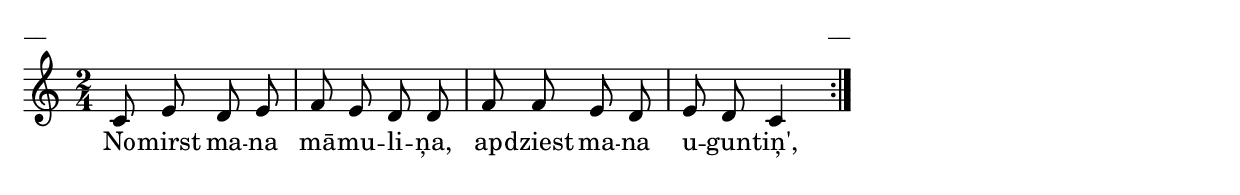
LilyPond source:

\version "2.13.16"
%\header {
%    title = "Nomirst mana māmuliņa",AA lapas, Jāņi
%}
\paper {
line-width = 14\cm
left-margin = 0.4\cm
between-system-padding = 0.1\cm
between-system-space = 0.1\cm
}
\layout {
indent = #0
ragged-last = ##f
}

voiceA = \relative c' {
\clef "treble"
\key c \major
\repeat volta 2 {
\time 2/4
c8 e d e |
f8 e d d |
f8 f e d |
e8 d c4 |
}
} 

lyricA = \lyricmode {
No -- mirst ma -- na mā -- mu -- li -- ņa, ap -- dziest ma -- na u -- gun -- tiņ',
} 

fullScore = <<
\new Staff {
<<
\new Voice = "voiceA" { \oneVoice \autoBeamOff \voiceA }
\lyricsto "voiceA" \new Lyrics \lyricA
>>
}
>>

\score {
\fullScore
\header { piece = "__" opus = "__" }
}
\markup { \with-color #(x11-color 'white) \sans \smaller "__" }
\score {
\unfoldRepeats
\fullScore
\midi {
\context { \Staff \remove "Staff_performer" }
\context { \Voice \consists "Staff_performer" }
}
}


